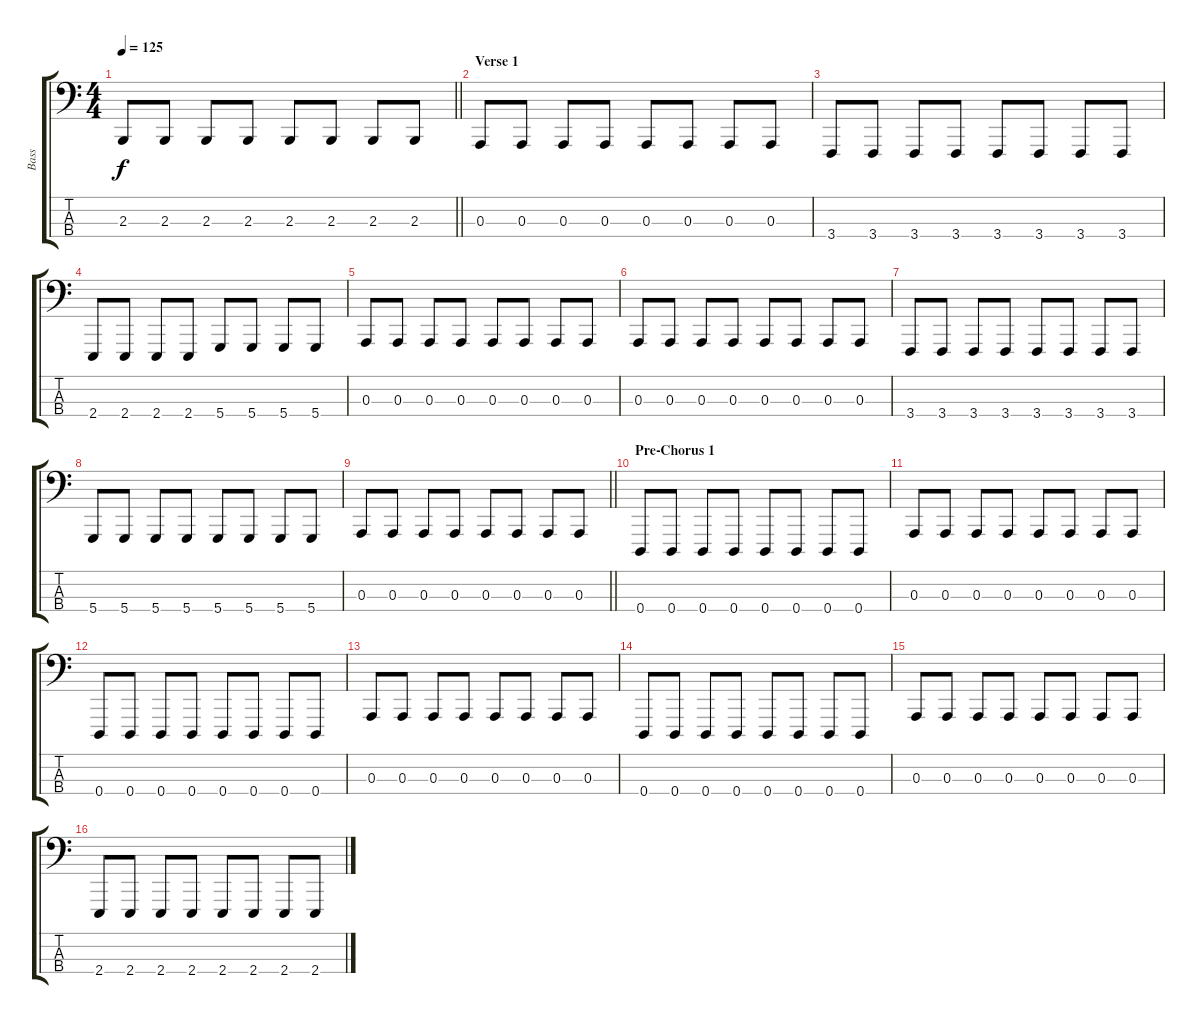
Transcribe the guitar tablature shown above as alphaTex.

\track ("Bass" "Bass") {instrument lead8bassandlead}
\staff {score tabs}
\tuning (G2 D2 A1 D1) {hide}
\ts (4 4)
\tempo 125
\clef f4
\barLineRight lightlight
\ks c
2.3.8{dy f} 2.3.8 2.3.8 2.3.8 2.3.8 2.3.8 2.3.8 2.3.8 |
\section ("" "Verse 1")
0.3.8 0.3.8 0.3.8 0.3.8 0.3.8 0.3.8 0.3.8 0.3.8 |
3.4.8 3.4.8 3.4.8 3.4.8 3.4.8 3.4.8 3.4.8 3.4.8 |
2.4.8 2.4.8 2.4.8 2.4.8 5.4.8 5.4.8 5.4.8 5.4.8 |
0.3.8 0.3.8 0.3.8 0.3.8 0.3.8 0.3.8 0.3.8 0.3.8 |
0.3.8 0.3.8 0.3.8 0.3.8 0.3.8 0.3.8 0.3.8 0.3.8 |
3.4.8 3.4.8 3.4.8 3.4.8 3.4.8 3.4.8 3.4.8 3.4.8 |
5.4.8 5.4.8 5.4.8 5.4.8 5.4.8 5.4.8 5.4.8 5.4.8 |
\barLineRight lightlight
0.3.8 0.3.8 0.3.8 0.3.8 0.3.8 0.3.8 0.3.8 0.3.8 |
\section ("" "Pre-Chorus 1")
0.4.8 0.4.8 0.4.8 0.4.8 0.4.8 0.4.8 0.4.8 0.4.8 |
0.3.8 0.3.8 0.3.8 0.3.8 0.3.8 0.3.8 0.3.8 0.3.8 |
0.4.8 0.4.8 0.4.8 0.4.8 0.4.8 0.4.8 0.4.8 0.4.8 |
0.3.8 0.3.8 0.3.8 0.3.8 0.3.8 0.3.8 0.3.8 0.3.8 |
0.4.8 0.4.8 0.4.8 0.4.8 0.4.8 0.4.8 0.4.8 0.4.8 |
0.3.8 0.3.8 0.3.8 0.3.8 0.3.8 0.3.8 0.3.8 0.3.8 |
2.4.8 2.4.8 2.4.8 2.4.8 2.4.8 2.4.8 2.4.8 2.4.8
